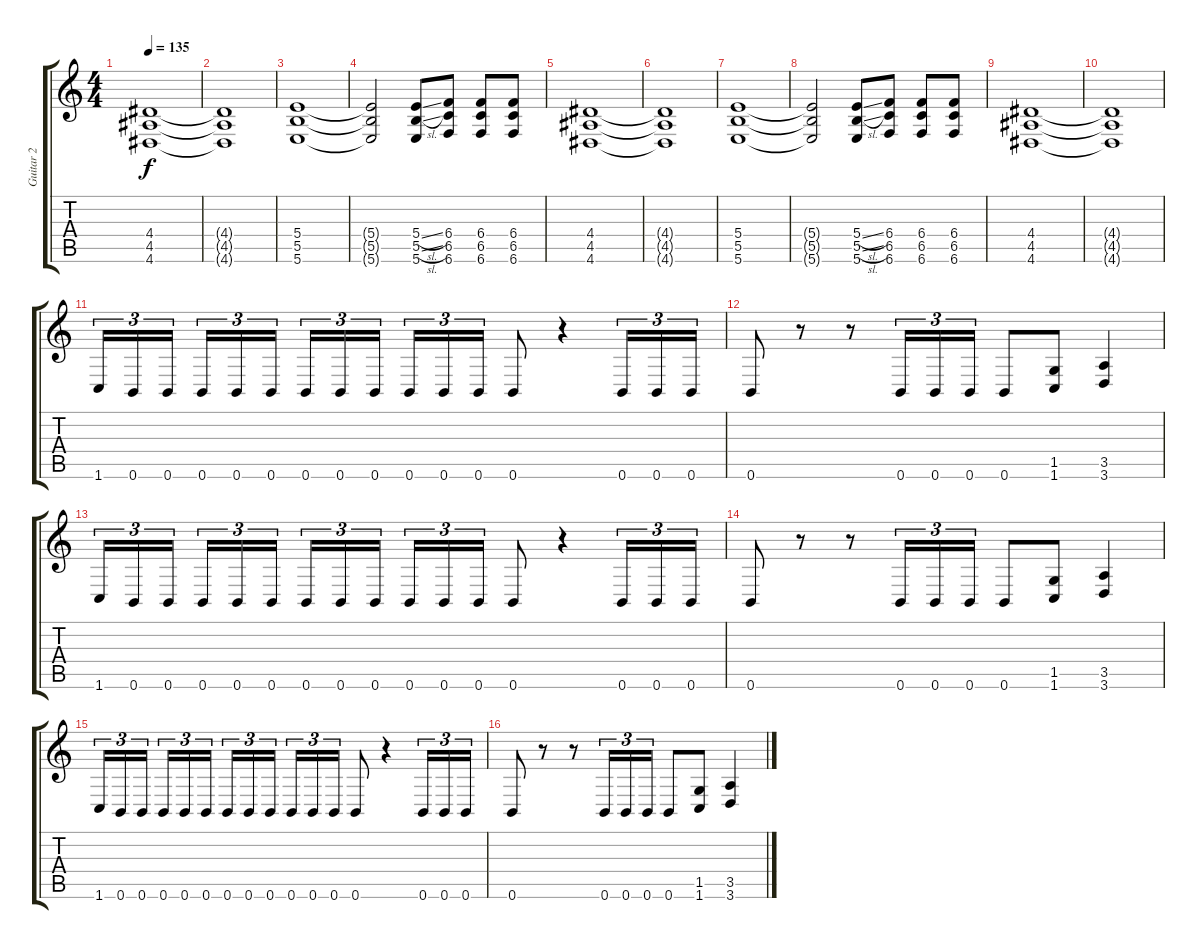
\track ("Guitar 2" "Guitar 2") {instrument distortionguitar}
\staff {score tabs}
\tuning (Db4 Ab3 E3 B2 Gb2 B1) {hide}
\ts (4 4)
\tempo 135
\clef g2
\ks c
(4.4 4.5 4.6).1{dy f} |
(4.4{t} 4.5{t} 4.6{t}).1 |
(5.4 5.5 5.6).1 |
(5.4{t} 5.5{t} 5.6{t}).2 (5.4{sl} 5.5{sl} 5.6).8 (6.4 6.5 6.6).8 (6.4 6.5 6.6).8 (6.4 6.5 6.6).8 |
(4.4 4.5 4.6).1 |
(4.4{t} 4.5{t} 4.6{t}).1 |
(5.4 5.5 5.6).1 |
(5.4{t} 5.5{t} 5.6{t}).2 (5.4{sl} 5.5{sl} 5.6).8 (6.4 6.5 6.6).8 (6.4 6.5 6.6).8 (6.4 6.5 6.6).8 |
(4.4 4.5 4.6).1 |
(4.4{t} 4.5{t} 4.6{t}).1 |
1.6.16{tu (3 2)} 0.6.16{tu (3 2)} 0.6.16{tu (3 2) beam splitsecondary} 0.6.16{tu (3 2)} 0.6.16{tu (3 2)} 0.6.16{tu (3 2)} 0.6.16{tu (3 2)} 0.6.16{tu (3 2)} 0.6.16{tu (3 2) beam splitsecondary} 0.6.16{tu (3 2)} 0.6.16{tu (3 2)} 0.6.16{tu (3 2)} 0.6.8 r.4 0.6.16{tu (3 2)} 0.6.16{tu (3 2)} 0.6.16{tu (3 2)} |
0.6.8 r.8 r.8 0.6.16{tu (3 2)} 0.6.16{tu (3 2)} 0.6.16{tu (3 2)} 0.6.8 (1.5 1.6).8 (3.5 3.6).4 |
1.6.16{tu (3 2)} 0.6.16{tu (3 2)} 0.6.16{tu (3 2) beam splitsecondary} 0.6.16{tu (3 2)} 0.6.16{tu (3 2)} 0.6.16{tu (3 2)} 0.6.16{tu (3 2)} 0.6.16{tu (3 2)} 0.6.16{tu (3 2) beam splitsecondary} 0.6.16{tu (3 2)} 0.6.16{tu (3 2)} 0.6.16{tu (3 2)} 0.6.8 r.4 0.6.16{tu (3 2)} 0.6.16{tu (3 2)} 0.6.16{tu (3 2)} |
0.6.8 r.8 r.8 0.6.16{tu (3 2)} 0.6.16{tu (3 2)} 0.6.16{tu (3 2)} 0.6.8 (1.5 1.6).8 (3.5 3.6).4 |
1.6.16{tu (3 2)} 0.6.16{tu (3 2)} 0.6.16{tu (3 2) beam splitsecondary} 0.6.16{tu (3 2)} 0.6.16{tu (3 2)} 0.6.16{tu (3 2)} 0.6.16{tu (3 2)} 0.6.16{tu (3 2)} 0.6.16{tu (3 2) beam splitsecondary} 0.6.16{tu (3 2)} 0.6.16{tu (3 2)} 0.6.16{tu (3 2)} 0.6.8 r.4 0.6.16{tu (3 2)} 0.6.16{tu (3 2)} 0.6.16{tu (3 2)} |
0.6.8 r.8 r.8 0.6.16{tu (3 2)} 0.6.16{tu (3 2)} 0.6.16{tu (3 2)} 0.6.8 (1.5 1.6).8 (3.5 3.6).4
